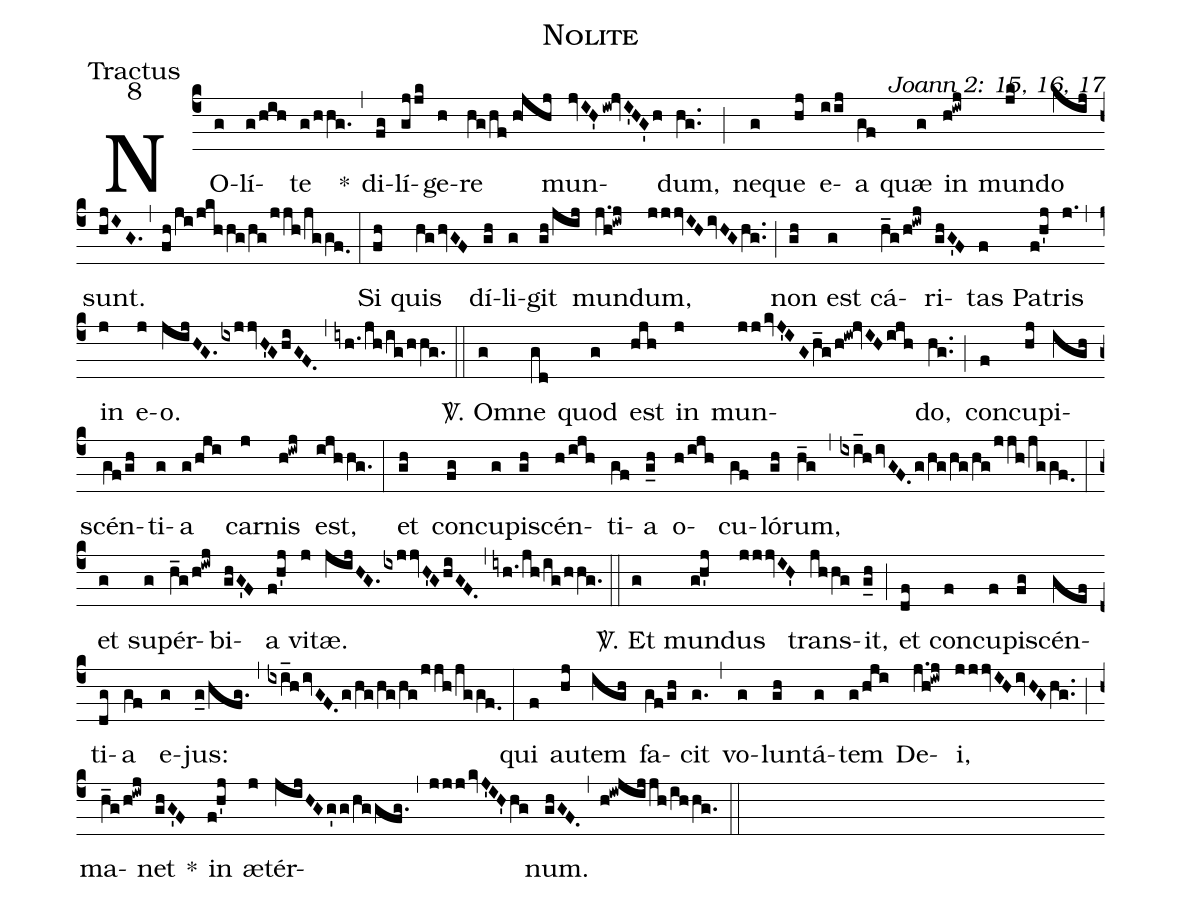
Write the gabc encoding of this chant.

name: Nolite;
office-part: Tractus;
mode: 8;
commentary: Joann 2: 15, 16, 17;
%%
(c4) NO(g)lí(g/hih)te(g/hhg.) *(,)
di(fg)lí(gjjk)ge(h)re(hg/hf//h!jhj) mun(jvIH'iw!jvI'HG'h)dum,(hg..) (;) ne(g)que(hj) e(iij)a(gf) quæ(g) in(h!iwj) mun(jk)do(kij) sunt.(hjIG.) (,) (fh/ji/jkhhg/hg/jjh/jggf.0) (:)
Si(fh) quis(hghvGF) dí(gh)li(g)git(gh/jij) mun(j.h!iwj)dum,(jjjvIHivHGhg..) (;) non(gh) est(g) cá(h_g/h!iwj)ri(ghG'F)tas(f) Pa(f!h'j)tris(j.) (,) in(j) e(j)o.(jijHG.ixjjvH'GhiGF.) (,) (iyh./jh/ig/hhg.) (::)
<sp>V/</sp>. Om(g)ne(gd) quod(g) est(hjh) in(j) mun(jjkvJ'IGh_g/h!iw!jvIHijh)do,(hg..) (;) con(f)cu(hj)pi(igh)scén(gf/gh)ti(g)a(g/hji) car(j)nis(h!iwj) est,(ijhhg.) (:)
et(gh) con(fg)cu(g)pi(gh)scén(h/ijh)ti(gf)a(g_h) o(h/ijh)cu(gf)ló(gh)rum,(h_g) (,) (ixi_hivGF.g/hg/hg/hg/jjh/jggf.0) (:)
et(g) su(g)pér(h_g/h!iwj)bi(ghG'F)a(f!h'j) vi(j)tæ.(jijHG.ixjjvH'GhiGF.) (,) (iyh./jh/ig/hhg.) (::)
<sp>V/</sp>. Et(g) mun(gh'j)dus(jjjvIH') trans(jhhg)it,(g_h) (;) et(df) con(f)cu(f)pi(fg)scén(gef)ti(dg)a(gf) e(g)jus:(g_0/hfg.) (,) (ixi_hivGF.g/hg/hg/hg/jjh/jggf.0) (:)
qui(f) au(hj)tem(igh) fa(gf/gh)cit(g.) (,) vo(g)lun(gh)tá(g)tem(g/hji) De(j.h!iwj)i,(jjjvIHivHGhg..) (;) ma(h_g/h!iwj)net(ghG'F) *()
in(f!h'j) æ(j)tér(jijHGg'g/hggfg.)(,)(jjjkvJ'IH'hg)num.(ghGF.) (,) (h!iwjijjh/ihhg.) (::)
